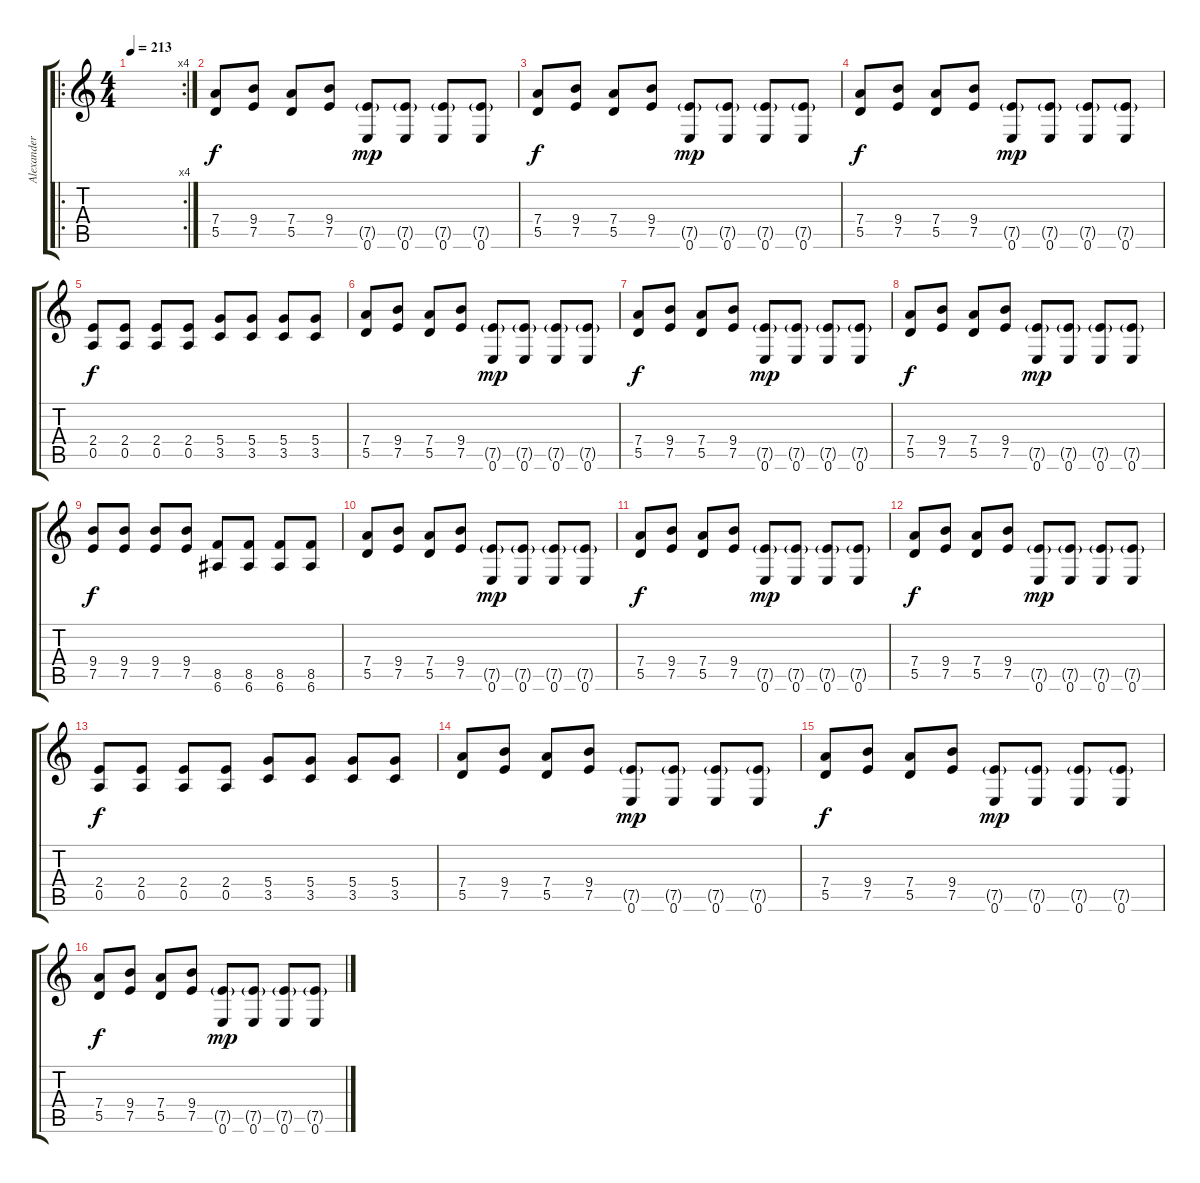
\track ("Alexander Kuoppala" "Alexander ") {instrument overdrivenguitar}
\staff {score tabs}
\tuning (E4 B3 G3 D3 A2 E2) {hide}
\ro
\rc 4
\ts (4 4)
\tempo 213
\clef g2
\ks c
|
(7.4 5.5).8 (9.4 7.5).8 (7.4 5.5).8 (9.4 7.5).8 (7.5{g} 0.6).8{dy mp} (7.5{g} 0.6).8 (7.5{g} 0.6).8 (7.5{g} 0.6).8 |
(7.4 5.5).8{dy f} (9.4 7.5).8 (7.4 5.5).8 (9.4 7.5).8 (7.5{g} 0.6).8{dy mp} (7.5{g} 0.6).8 (7.5{g} 0.6).8 (7.5{g} 0.6).8 |
(7.4 5.5).8{dy f} (9.4 7.5).8 (7.4 5.5).8 (9.4 7.5).8 (7.5{g} 0.6).8{dy mp} (7.5{g} 0.6).8 (7.5{g} 0.6).8 (7.5{g} 0.6).8 |
(2.4 0.5).8{dy f} (2.4 0.5).8 (2.4 0.5).8 (2.4 0.5).8 (5.4 3.5).8 (5.4 3.5).8 (5.4 3.5).8 (5.4 3.5).8 |
(7.4 5.5).8 (9.4 7.5).8 (7.4 5.5).8 (9.4 7.5).8 (7.5{g} 0.6).8{dy mp} (7.5{g} 0.6).8 (7.5{g} 0.6).8 (7.5{g} 0.6).8 |
(7.4 5.5).8{dy f} (9.4 7.5).8 (7.4 5.5).8 (9.4 7.5).8 (7.5{g} 0.6).8{dy mp} (7.5{g} 0.6).8 (7.5{g} 0.6).8 (7.5{g} 0.6).8 |
(7.4 5.5).8{dy f} (9.4 7.5).8 (7.4 5.5).8 (9.4 7.5).8 (7.5{g} 0.6).8{dy mp} (7.5{g} 0.6).8 (7.5{g} 0.6).8 (7.5{g} 0.6).8 |
(9.4 7.5).8{dy f} (9.4 7.5).8 (9.4 7.5).8 (9.4 7.5).8 (8.5 6.6).8 (8.5 6.6).8 (8.5 6.6).8 (8.5 6.6).8 |
(7.4 5.5).8 (9.4 7.5).8 (7.4 5.5).8 (9.4 7.5).8 (7.5{g} 0.6).8{dy mp} (7.5{g} 0.6).8 (7.5{g} 0.6).8 (7.5{g} 0.6).8 |
(7.4 5.5).8{dy f} (9.4 7.5).8 (7.4 5.5).8 (9.4 7.5).8 (7.5{g} 0.6).8{dy mp} (7.5{g} 0.6).8 (7.5{g} 0.6).8 (7.5{g} 0.6).8 |
(7.4 5.5).8{dy f} (9.4 7.5).8 (7.4 5.5).8 (9.4 7.5).8 (7.5{g} 0.6).8{dy mp} (7.5{g} 0.6).8 (7.5{g} 0.6).8 (7.5{g} 0.6).8 |
(2.4 0.5).8{dy f} (2.4 0.5).8 (2.4 0.5).8 (2.4 0.5).8 (5.4 3.5).8 (5.4 3.5).8 (5.4 3.5).8 (5.4 3.5).8 |
(7.4 5.5).8 (9.4 7.5).8 (7.4 5.5).8 (9.4 7.5).8 (7.5{g} 0.6).8{dy mp} (7.5{g} 0.6).8 (7.5{g} 0.6).8 (7.5{g} 0.6).8 |
(7.4 5.5).8{dy f} (9.4 7.5).8 (7.4 5.5).8 (9.4 7.5).8 (7.5{g} 0.6).8{dy mp} (7.5{g} 0.6).8 (7.5{g} 0.6).8 (7.5{g} 0.6).8 |
(7.4 5.5).8{dy f} (9.4 7.5).8 (7.4 5.5).8 (9.4 7.5).8 (7.5{g} 0.6).8{dy mp} (7.5{g} 0.6).8 (7.5{g} 0.6).8 (7.5{g} 0.6).8
